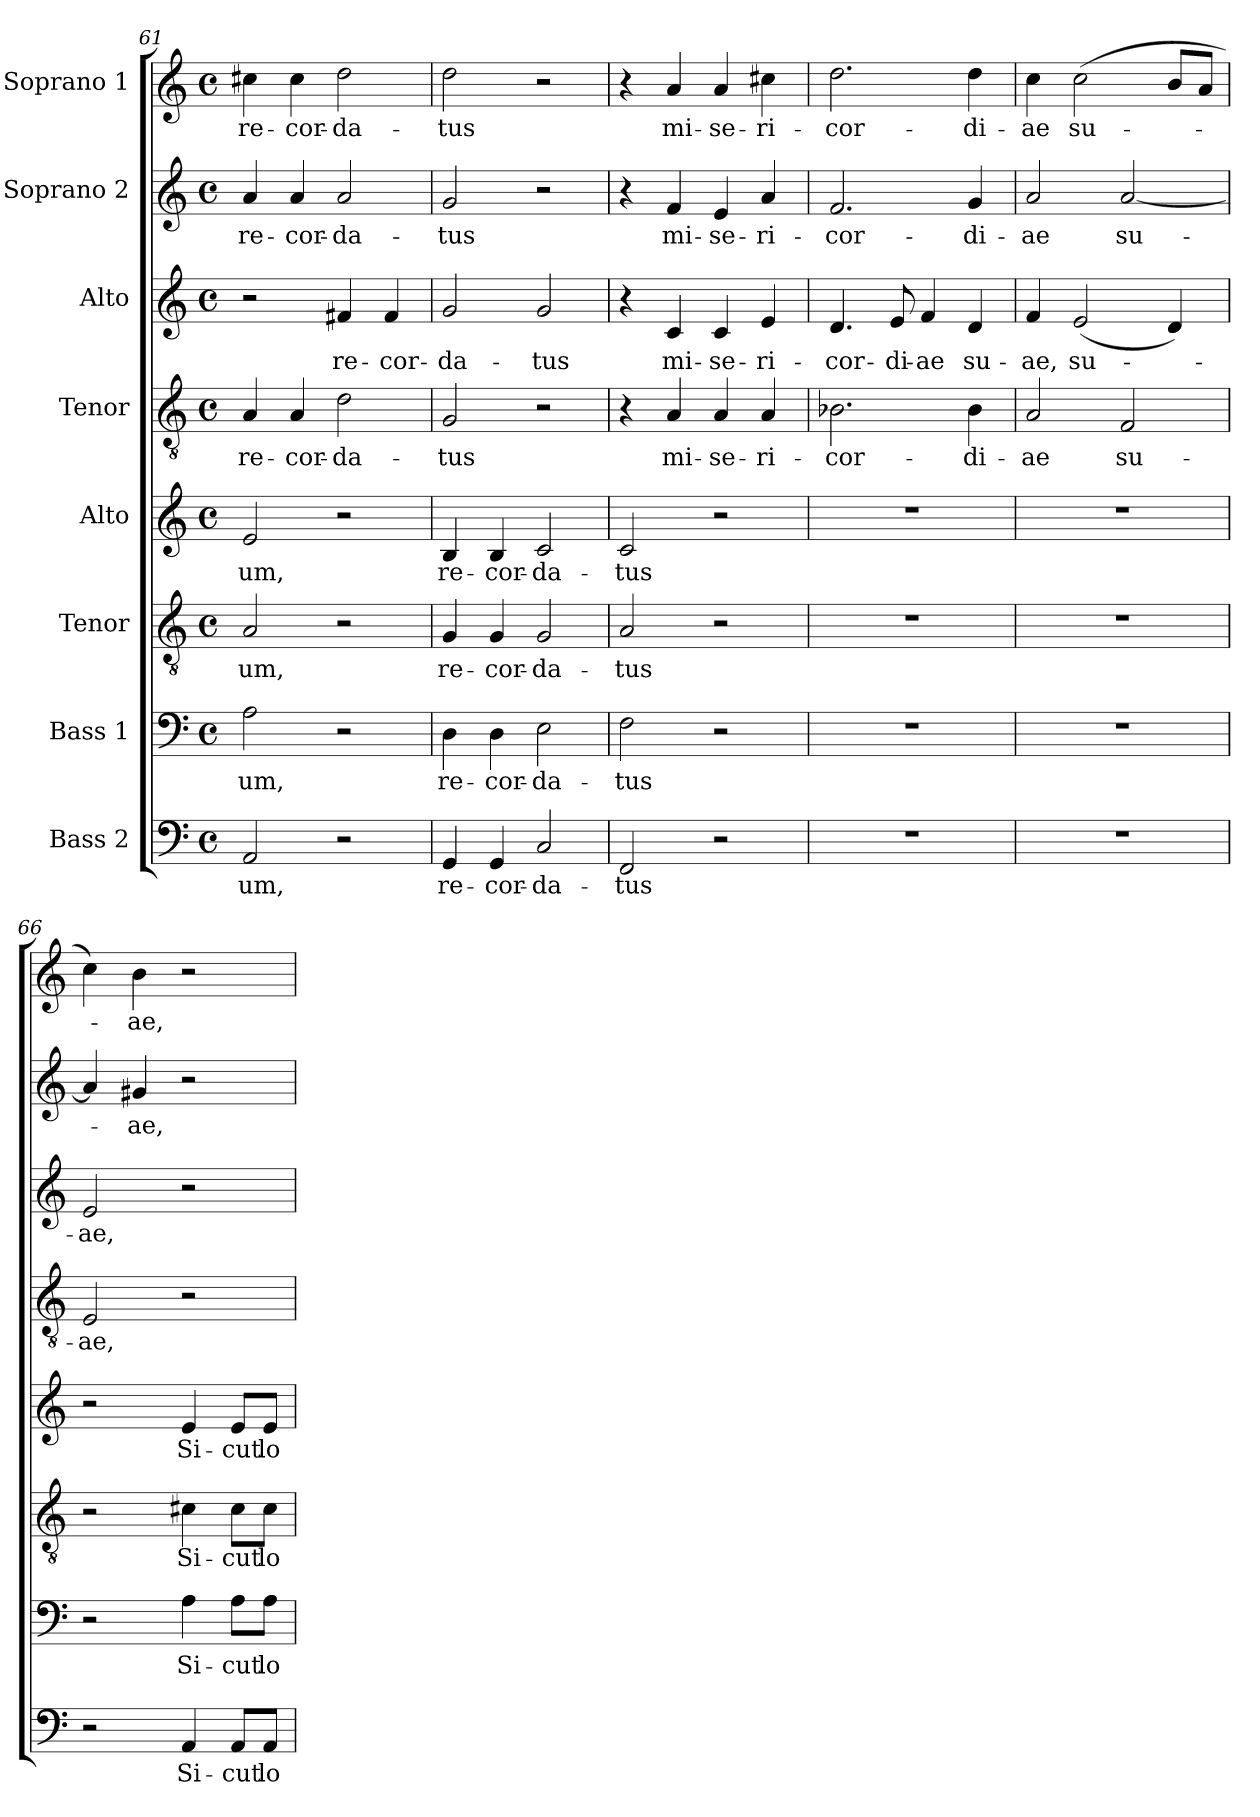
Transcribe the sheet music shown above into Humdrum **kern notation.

**kern	**text	**kern	**text	**kern	**text	**kern	**text	**kern	**text	**kern	**text	**kern	**text	**kern	**text
*part8	*part8	*part7	*part7	*part6	*part6	*part5	*part5	*part4	*part4	*part3	*part3	*part2	*part2	*part1	*part1
*staff8	*staff8	*staff7	*staff7	*staff6	*staff6	*staff5	*staff5	*staff4	*staff4	*staff3	*staff3	*staff2	*staff2	*staff1	*staff1
*I"Bass 2	*	*I"Bass 1	*	*I"Tenor	*	*I"Alto	*	*I"Tenor	*	*I"Alto	*	*I"Soprano 2	*	*I"Soprano 1	*
!!LO:LB:g=z
*clefF4	*	*clefF4	*	*clefGv2	*	*clefG2	*	*clefGv2	*	*clefG2	*	*clefG2	*	*clefG2	*
*k[]	*	*k[]	*	*k[]	*	*k[]	*	*k[]	*	*k[]	*	*k[]	*	*k[]	*
*C:	*	*C:	*	*C:	*	*C:	*	*C:	*	*C:	*	*C:	*	*C:	*
*M4/4	*	*M4/4	*	*M4/4	*	*M4/4	*	*M4/4	*	*M4/4	*	*M4/4	*	*M4/4	*
*met(c)	*	*met(c)	*	*met(c)	*	*met(c)	*	*met(c)	*	*met(c)	*	*met(c)	*	*met(c)	*
=61	=61	=61	=61	=61	=61	=61	=61	=61	=61	=61	=61	=61	=61	=61	=61
2AA/	-um,	2A\	-um,	2A/	-um,	2e/	-um,	4A/	re-	2r	.	4a/	re-	4cc#X\	re-
.	.	.	.	.	.	.	.	4A/	-cor-	.	.	4a/	-cor-	4cc#\	-cor-
2r	.	2r	.	2r	.	2r	.	2d\	-da-	4f#X/	re-	2a/	-da-	2dd\	-da-
.	.	.	.	.	.	.	.	.	.	4f#/	-cor-	.	.	.	.
=62	=62	=62	=62	=62	=62	=62	=62	=62	=62	=62	=62	=62	=62	=62	=62
4GG/	re-	4D\	re-	4G/	re-	4B/	re-	2G/	-tus	2g/	-da-	2g/	-tus	2dd\	-tus
4GG/	-cor-	4D\	-cor-	4G/	-cor-	4B/	-cor-	.	.	.	.	.	.	.	.
2C/	-da-	2E\	-da-	2G/	-da-	2c/	-da-	2r	.	2g/	-tus	2r	.	2r	.
=63	=63	=63	=63	=63	=63	=63	=63	=63	=63	=63	=63	=63	=63	=63	=63
2FF/	-tus	2F\	-tus	2A/	-tus	2c/	-tus	4r	.	4r	.	4r	.	4r	.
.	.	.	.	.	.	.	.	4A/	mi-	4c/	mi-	4f/	mi-	4a/	mi-
2r	.	2r	.	2r	.	2r	.	4A/	-se-	4c/	-se-	4e/	-se-	4a/	-se-
.	.	.	.	.	.	.	.	4A/	-ri-	4e/	-ri-	4a/	-ri-	4cc#X\	-ri-
=64	=64	=64	=64	=64	=64	=64	=64	=64	=64	=64	=64	=64	=64	=64	=64
1r	.	1r	.	1r	.	1r	.	2.B-X\	-cor-	4.d/	-cor-	2.f/	-cor-	2.dd\	-cor-
.	.	.	.	.	.	.	.	.	.	8e/	-di-	.	.	.	.
.	.	.	.	.	.	.	.	.	.	4f/	-ae	.	.	.	.
.	.	.	.	.	.	.	.	4B-\	-di-	4d/	su-	4g/	-di-	4dd\	-di-
=65	=65	=65	=65	=65	=65	=65	=65	=65	=65	=65	=65	=65	=65	=65	=65
1r	.	1r	.	1r	.	1r	.	2A/	-ae	4f/	-ae,	2a/	-ae	4cc\	-ae
.	.	.	.	.	.	.	.	.	.	(2e/	su-	.	.	(2cc\	su-
.	.	.	.	.	.	.	.	2F/	su-	.	.	[2a/	su-	.	.
.	.	.	.	.	.	.	.	.	.	4d/)	.	.	.	8b/L	.
.	.	.	.	.	.	.	.	.	.	.	.	.	.	8a/J	.
=66	=66	=66	=66	=66	=66	=66	=66	=66	=66	=66	=66	=66	=66	=66	=66
2r	.	2r	.	2r	.	2r	.	2E/	-ae,	2e/	-ae,	4a/]	.	4cc\)	.
.	.	.	.	.	.	.	.	.	.	.	.	4g#X/	-ae,	4b\	-ae,
4AA/	Si-	4A\	Si-	4c#X\	Si-	4e/	Si-	2r	.	2r	.	2r	.	2r	.
8AA/L	-cut	8A\L	-cut	8c#\L	-cut	8e/L	-cut	.	.	.	.	.	.	.	.
8AA/J	lo-	8A\J	lo-	8c#\J	lo-	8e/J	lo-	.	.	.	.	.	.	.	.
=	=	=	=	=	=	=	=	=	=	=	=	=	=	=	=
*-	*-	*-	*-	*-	*-	*-	*-	*-	*-	*-	*-	*-	*-	*-	*-
